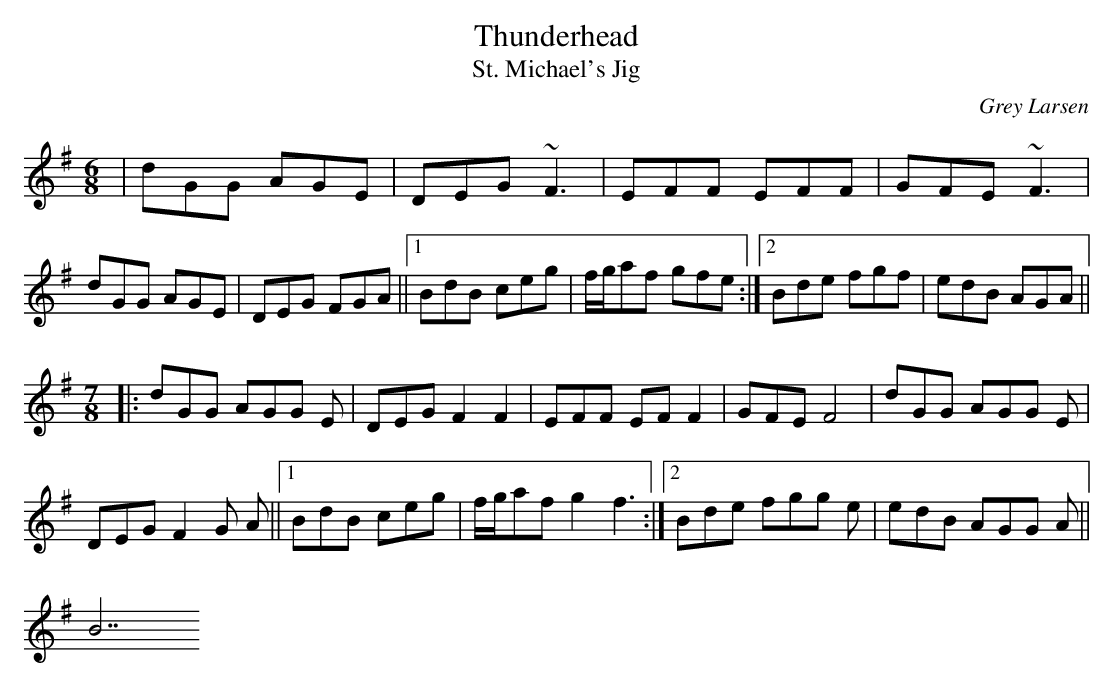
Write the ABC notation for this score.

X:1
T:Thunderhead
T:St. Michael's Jig
C:Grey Larsen
M:6/8
L:1/8
K:G
|dGG AGE|DEG ~F3|EFF EFF|GFE ~F3|!
dGG AGE|DEG FGA||1 BdB ceg|f/g/af gfe:|2 Bde fgf|edB AGA||!
M:7/8
|:dGG AGG E|DEG F2F2|EFF EFF2|GFE F4|dGG AGG E|!
DEG F2G A||1 BdB ceg|f/g/af g2f3:|2 Bde fgg e|edB AGG A||!
B7
